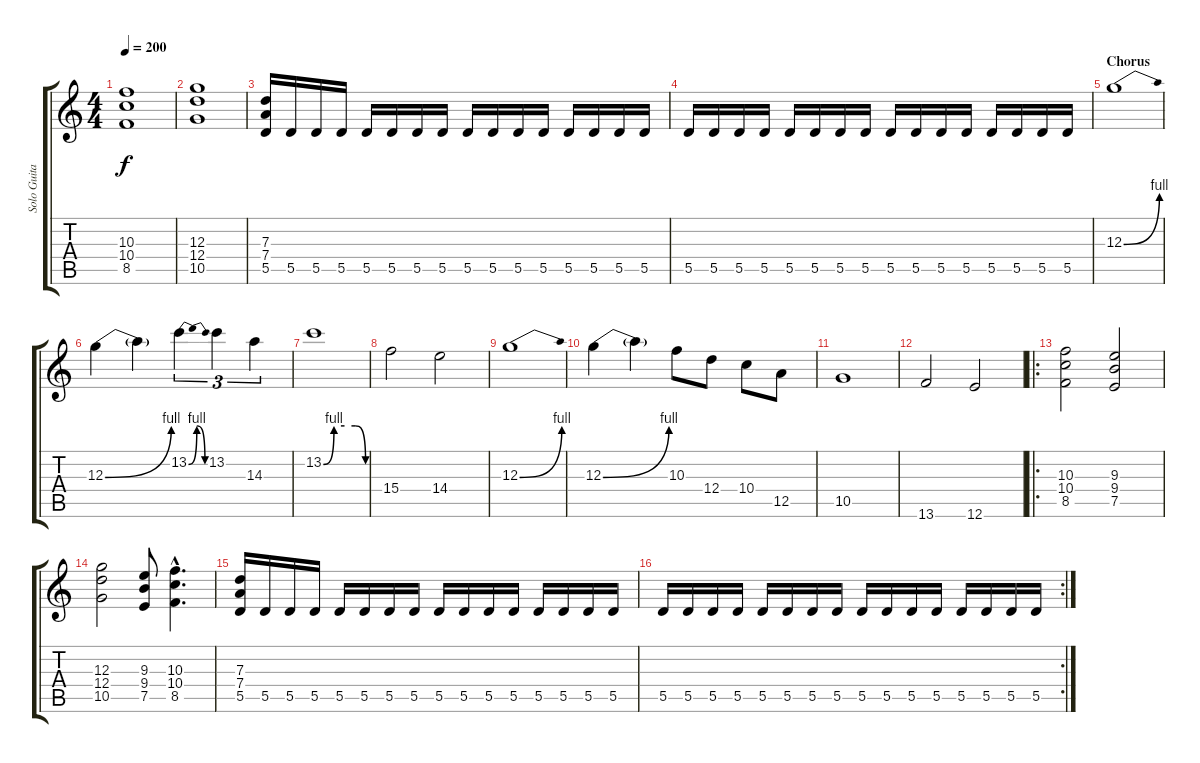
\track ("Solo Guitar" "Solo Guita") {instrument overdrivenguitar}
\staff {score tabs}
\tuning (E4 B3 G3 D3 A2 E2) {hide}
\ts (4 4)
\tempo 200
\clef g2
\ks c
(10.3 10.4 8.5).1{dy f} |
(12.3 12.4 10.5).1 |
(7.3 7.4 5.5).16 5.5.16 5.5.16 5.5.16 5.5.16 5.5.16 5.5.16 5.5.16 5.5.16 5.5.16 5.5.16 5.5.16 5.5.16 5.5.16 5.5.16 5.5.16 |
5.5.16 5.5.16 5.5.16 5.5.16 5.5.16 5.5.16 5.5.16 5.5.16 5.5.16 5.5.16 5.5.16 5.5.16 5.5.16 5.5.16 5.5.16 5.5.16 |
\section ("" "Chorus ")
12.3{be (bend 0 0 60 4)}.1 |
12.3{be (bend 0 0 60 4)}.4 12.3{t}.4 13.2{be (bendrelease 0 0 15 4 45 4 60 0)}.4{tu (3 2)} 13.2.4{tu (3 2)} 14.3.4{tu (3 2)} |
13.2{be (custom 0 0 15 4 30 4 45 4 60 0)}.1 |
15.4.2 14.4.2 |
12.3{be (bend 0 0 60 4)}.1 |
12.3{be (bend 0 0 60 4)}.4 12.3{t}.4 10.3.8 12.4.8 10.4.8 12.5.8 |
10.5.1 |
13.6.2 12.6.2 |
\ro
(10.3 10.4 8.5).2 (9.3 9.4 7.5).2 |
(12.3 12.4 10.5).2 (9.3 9.4 7.5).8 (10.3{hac} 10.4{hac} 8.5{hac}).4{d} |
(7.3 7.4 5.5).16 5.5.16 5.5.16 5.5.16 5.5.16 5.5.16 5.5.16 5.5.16 5.5.16 5.5.16 5.5.16 5.5.16 5.5.16 5.5.16 5.5.16 5.5.16 |
\rc 2
5.5.16 5.5.16 5.5.16 5.5.16 5.5.16 5.5.16 5.5.16 5.5.16 5.5.16 5.5.16 5.5.16 5.5.16 5.5.16 5.5.16 5.5.16 5.5.16
